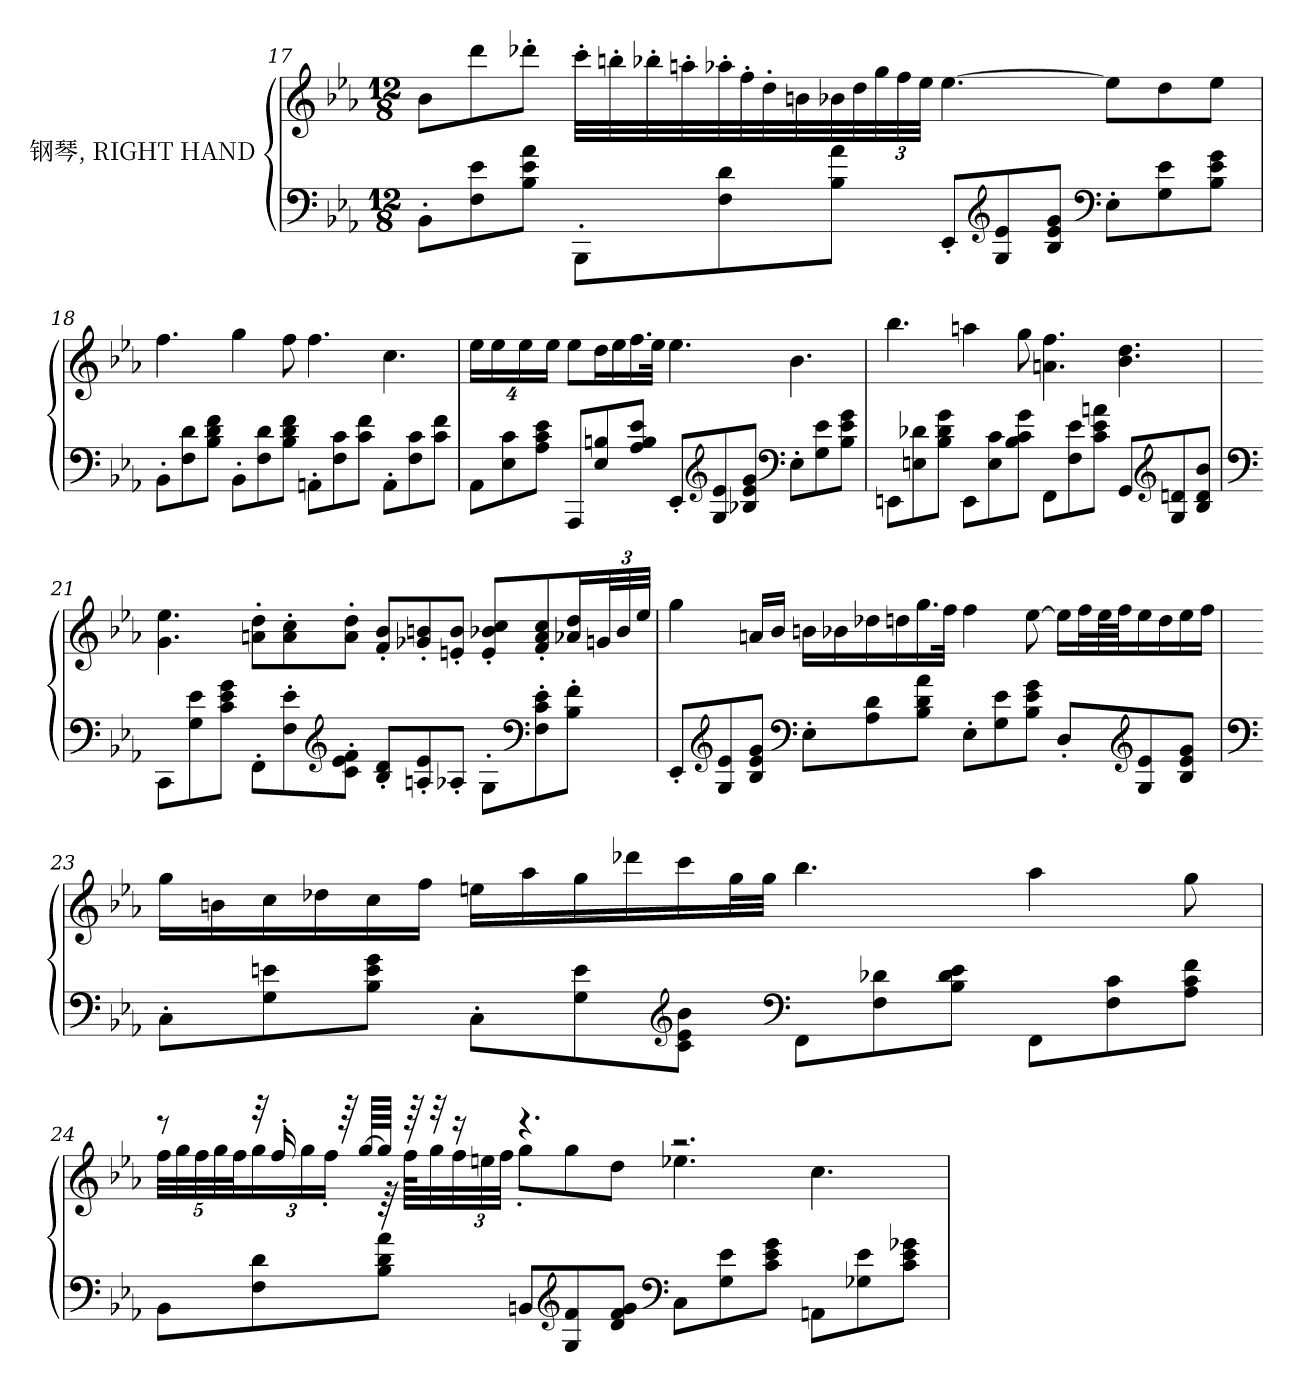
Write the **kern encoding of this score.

**kern	**kern
*part1	*part1
*staff2	*staff1
*I"钢琴, RIGHT HAND	*
!!LO:PB:g=z
*clefF4	*clefG2
*k[b-e-a-]	*k[b-e-a-]
*M12/8	*M12/8
*MM46	*MM46
=17	=17
8BB-'\L	8b-\L
*	*MM56
8F\ 8e-\	8ddd\
*	*MM48
8B-\ 8e-\ 8a-\J	8ddd-X'\J
*	*MM37
8BBB-'\L	32ccc'\LLL
*	*MM52
.	32bbn'\
*	*MM60
.	32bb-X'\
.	32aan'\
*	*MM56
8F\ 8d\	32aa-X'\
*	*MM52
.	32ff'\
*	*MM45
.	32dd'\
*	*MM41
.	32bn\
8B-\ 8a-\J	32b-X\
*	*MM26
.	32dd\
*	*Xbrackettup
.	48gg\
*	*MM41
.	48ff\
*	*MM22
.	48ee-\JJJ
*	*MM45
8EE-'/L	[4.ee-\
*clefG2	*
8G/ 8e-/	.
8B-/ 8e-/ 8g/J	.
*clefF4	*
*	*MM63
8E-'\L	8ee-\L]
*	*MM56
8G\ 8e-\	8dd\
*	*MM45
8B-\ 8e-\ 8g\J	8ee-\J
!!LO:LB:g=z
=18	=18
*	*MM48
8BB-'\L	4.ff\
8F\ 8d\	.
8B-\ 8d\ 8f\J	.
*	*MM71
8BB-'\L	4gg\
8F\ 8d\	.
*	*MM60
8B-\ 8d\ 8f\J	8ff\
*	*MM63
8AAn'\L	4.ff\
8F\ 8c\	.
8c\ 8f\J	.
*	*MM75
8AA'\L	4.cc\
8F\ 8c\	.
8c\ 8f\J	.
=19	=19
*	*MM52
8AA-\L	32%3ee-\L
*	*MM71
.	32%3ee-\
8E-\ 8c\	.
*	*MM69
.	32%3ee-\
8A-\ 8c\ 8e-\J	.
*	*MM45
.	32%3ee-\J
*	*MM54
8AAA-/L	8ee-\L
*	*MM56
8E-/ 8Bn/	16dd\L
*	*MM37
.	16ee-\
*	*MM33
8A-/ 8B/ 8e-/J	16.ff\
*	*MM37
.	32ee-\JJk
*	*MM58
8EE-'/L	4.ee-\
*clefG2	*
8G/ 8e-/	.
8B-X/ 8e-/ 8g/J	.
*clefF4	*
8E-'\L	4.b-\
8G\ 8e-\	.
8B-\ 8e-\ 8g\J	.
!!LO:LB:g=z
=20	=20
*	*MM71
8EEn\L	4.bb-\
8En\ 8d-X\	.
8B-\ 8d-\ 8g\J	.
*	*MM78
8EE\L	4aan\
8E\ 8c\	.
*	*MM67
8B-\ 8c\ 8g\J	8gg\
*	*MM78
8FF\L	4.an\ 4.ff\
8F\ 8e-\	.
8c\ 8e-\ 8an\J	.
8GG/L	4.b-\ 4.dd\
*clefG2	*
8G/ 8dn/	.
8B-/ 8d/ 8b-/J	.
=21	=21
*clefF4	*
*	*MM75
8CC\L	4.g\ 4.ee-\
8G\ 8e-\	.
8c\ 8e-\ 8g\J	.
*	*MM67
8FF'\L	8an\' 8dd\'L
*	*MM75
8F\' 8e-\'	8a\' 8cc\'
*clefG2	*
*	*MM63
8c\' 8e-\' 8f\'J	8a\' 8dd\'J
*	*MM41
8B-/' 8d/'L	8f/' 8b-/'L
*	*MM52
8An/' 8e-/'	8g-X/' 8bn/'
*	*MM58
8A-X'/J	8en/' 8b/'J
*	*MM56
8G'\L	8e/' 8b-X/' 8cc/'L
*clefF4	*
*	*MM41
8F\' 8c\' 8e-\'	8f/' 8a/' 8cc/'
*	*MM15
8B-\' 8f\'J	16a-X/ 16dd/L
*	*MM33
.	48gn/L
*	*MM37
.	48b-/
*	*MM18
.	48ee-/JJJ
!!LO:LB:g=z
=22	=22
*	*MM45
8EE-'/L	4gg\
*clefG2	*
8G/ 8e-/	.
*	*MM52
8B-/ 8e-/ 8g/J	16an/LL
*	*MM50
.	16b-/JJ
*clefF4	*
*	*MM61
8E-'\L	16bn\LL
*	*MM65
.	16b-X\
*	*MM61
8A-\ 8d\	16dd-X\
*	*MM41
.	16ddn\
*	*MM39
8B-\ 8d\ 8a-\J	16.gg\
*	*MM58
.	32ff\JJk
*	*MM48
8E-'\L	4ff\
8G\ 8e-\	.
*	*MM71
8B-\ 8e-\ 8g\J	[8ee-\
*	*MM67
8D'/L	16ee-\LL]
*	*MM60
.	32ff\L
*	*MM56
.	64ee-\L
.	64ff\JJ
*clefG2	*
*	*MM65
8G/ 8e-/	16ee-\
*	*MM69
.	16dd\
*	*MM65
8B-/ 8e-/ 8g/J	16ee-\
*	*MM56
.	16ff\JJ
!!LO:LB:g=z
=23	=23
*clefF4	*
8C'\L	16gg\LL
*	*MM63
.	16bn\
*	*MM75
8G\ 8en\	16cc\
*	*MM76
.	16dd-X\
*	*MM75
8B-\ 8e\ 8g\J	16cc\
.	16ff\JJ
*	*MM65
8C'\L	16een\LL
*	*MM63
.	16aa-\
*	*MM46
8G\ 8e\	16gg\
*	*MM37
.	16ddd-X\
*clefG2	*
*	*MM35
8c\ 8e\ 8b-\J	16ccc\
*	*MM37
.	32gg\L
*	*MM18
.	32gg\JJJ
*clefF4	*
*	*MM48
8FF\L	4.bb-\
8F\ 8d-X\	.
8B-\ 8d-\ 8e\J	.
*	*MM67
8FF\L	4aa-\
8F\ 8c\	.
*	*MM48
8A-\ 8c\ 8f\J	8gg\
!!LO:LB:g=z
=24	=24
*	*MM41
*	*^
8BB-\L	8r	40ff\LLL
.	.	40gg\
.	.	40ff\
.	.	40gg\
.	.	40ff\J
8F\ 8d\	32r	24gg\
.	16ff'/	.
.	.	24gg\
.	.	24ff'\JJ
.	64r	.
.	[64gg/LLLL	.
8B-\ 8d\ 8a-\J	64gg/JJJJ]	64r
.	64r	64ff\KLLL
.	32r	32gg\
*	*MM63	*
.	16r	48ff\
*	*MM56	*
.	.	48een\
*	*MM18	*
.	.	48ff\JJJ
*	*MM58	*
8BBn/L	4.r	8gg'\L
*clefG2	*	*
*	*MM65	*
8G/ 8f/	.	8gg\
*	*MM61	*
8d/ 8f/ 8g/J	.	8dd\J
*clefF4	*	*
8C\L	2.r	4.ee-X\
8G\ 8e-\	.	.
8c\ 8e-\ 8g\J	.	.
*	*MM60	*
8AAn\L	.	4.cc\
8G-X\ 8e-\	.	.
8c\ 8e-\ 8g-X\J	.	.
*	*v	*v
=	=
*-	*-
